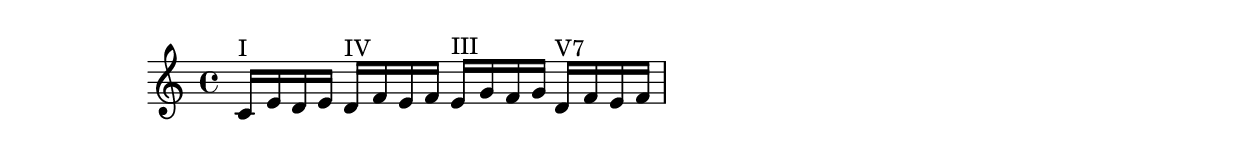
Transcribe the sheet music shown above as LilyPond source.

#(ly:set-option 'midi-extension "mid")
\version "2.12.3"
\include "english.ly"
\header{   }
\include "english.ly"
%{
Filename: roman_chord_symbols

  I    IV   III  V7
| SGRG RmGm GPmP RmGm |
  
%}
melody = {
\clef treble
\key c \major
\time 4/4
\autoBeamOn  
\bar "|"  c'16^"I" e'16 d'16 e'16 d'16^"IV" f'16 e'16 f'16 e'16^"III" g'16 f'16 g'16 d'16^"V7" f'16 e'16 f'16 \bar "|"  \break

}

text = \lyricmode {

}

\score{

<<
\new Voice = "one" {
  \melody
}
\new Lyrics \lyricsto "one" \text
>>
\layout { }
\midi { }
}